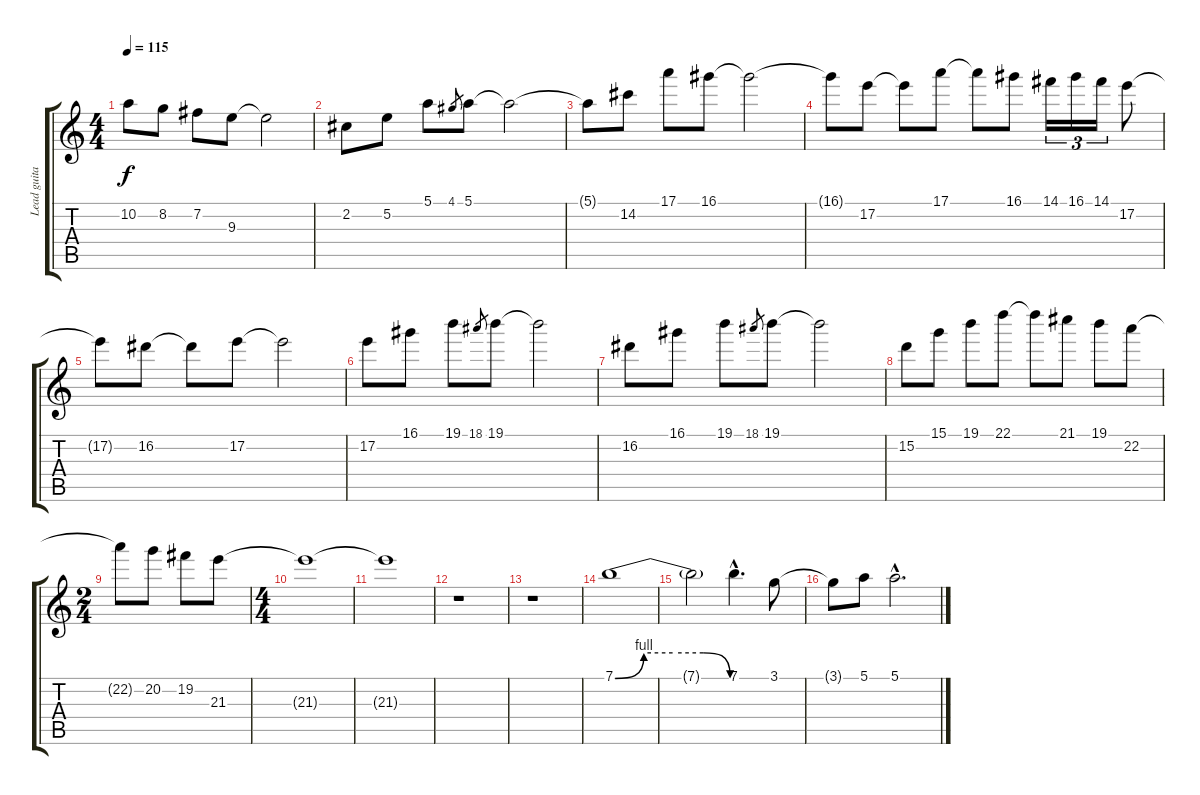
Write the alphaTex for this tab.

\track ("Lead guitar" "Lead guita") {instrument overdrivenguitar}
\staff {score tabs}
\tuning (E4 B3 G3 D3 A2 E2) {hide}
\ts (4 4)
\tempo 115
\clef g2
\ks c
10.2{t}.8{dy f} 8.2.8 7.2.8 9.3.8 9.3{t}.2 |
2.2.8 5.2.8 5.1.8 4.1.8{gr} 5.1.8 5.1{t}.2 |
5.1{t}.8 14.2.8 17.1.8 16.1.8 16.1{t}.2 |
16.1{t}.8 17.2.8 17.2{t}.8 17.1.8 17.1{t}.8 16.1.8 14.1.16{tu (3 2)} 16.1.16{tu (3 2)} 14.1.16{tu (3 2)} 17.2.8 |
17.2{t}.8 16.2.8 16.2{t}.8 17.2.8 17.2{t}.2 |
17.2.8 16.1.8 19.1.8 18.1.8{gr} 19.1.8 19.1{t}.2 |
16.2.8 16.1.8 19.1.8 18.1.8{gr} 19.1.8 19.1{t}.2 |
15.2.8 15.1.8 19.1.8 22.1.8 22.1{t}.8 21.1.8 19.1.8 22.2.8 |
\ts (2 4)
22.2{t}.8 20.2.8 19.2.8 21.3.8 |
\ts (4 4)
21.3{t}.1 |
21.3{t}.1 |
r.1 |
r.1 |
7.1{be (custom 0 0 15 4 30 4 46 4 60 0)}.1 |
7.1{t}.2 7.1{hac}.4{d} 3.1.8 |
3.1{t}.8 5.1.8 5.1{hac}.2{d}
